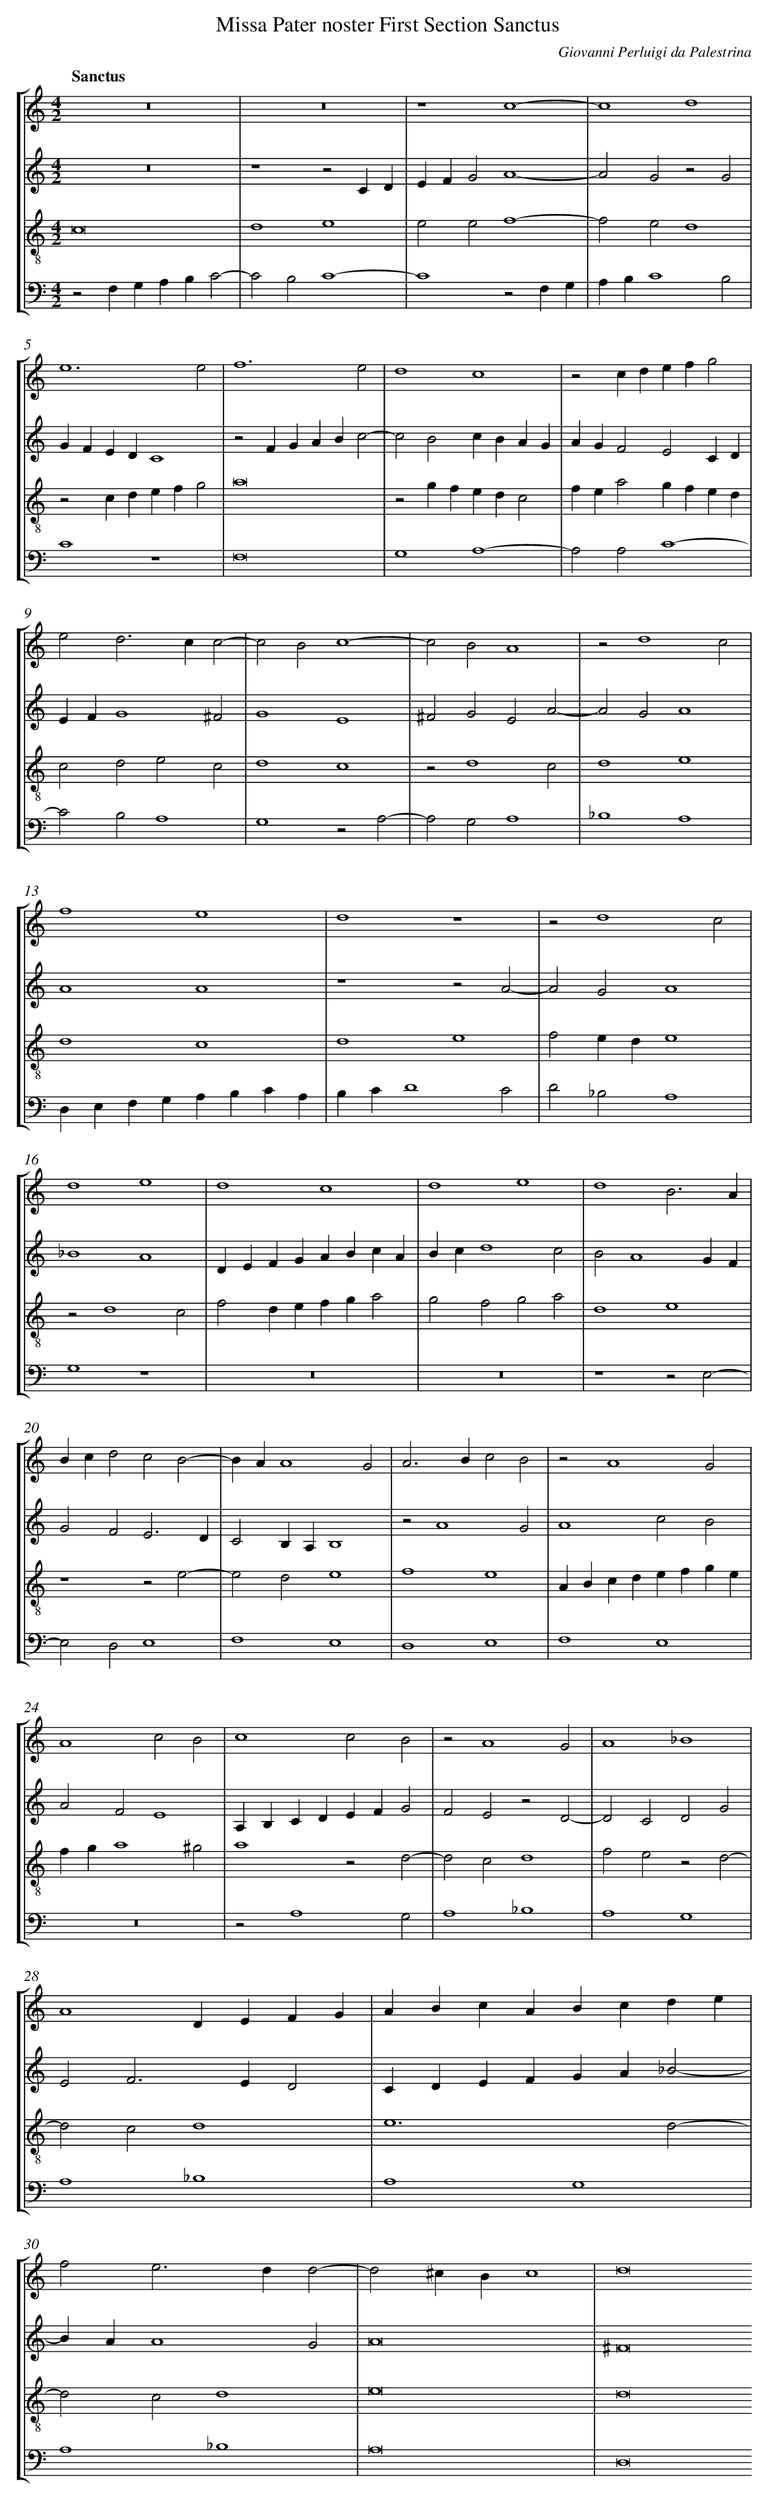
X:1
T: Missa Pater noster First Section Sanctus
C: Giovanni Perluigi da Palestrina
L: 1/4
M: 4/2
Q: "Sanctus"
%%staves [1 2 3 4]
V: 1 clef=treble
V: 2 clef=treble
V: 3 clef=treble-8
V: 4 clef=bass
K: C
[V:1] z8 |
[V:2] z8 |
[V:3] c8 |
[V:4] z2F,G,A,B,C2- |
[V:1] z8 |
[V:2] z4z2CD |
[V:3] d4e4 |
[V:4] C2B,2C4- |
[V:1] z4c4- |
[V:2] EFG2A4- |
[V:3] e2e2f4- |
[V:4] C4z2F,G, |
[V:1] c4d4 |
[V:2] A2G2z2G2 |
[V:3] f2e2d4 |
[V:4] A,B,C4B,2 |
[V:1] e6e2 |
[V:2] GFEDC4 |
[V:3] z2cdefg2 |
[V:4] C4z4 |
[V:1] f6e2 |
[V:2] z2FGABc2- |
[V:3] a8 |
[V:4] F,8 |
[V:1] d4c4 |
[V:2] c2B2cBAG |
[V:3] z2gfedc2 |
[V:4] G,4A,4- |
[V:1] z2cdefg2 |
[V:2] AGF2E2CD |
[V:3] fea2gfed |
[V:4] A,2A,2C4- |
[V:1] e2d2>c2c2- |
[V:2] EFG4^F2 |
[V:3] c2d2e2c2 |
[V:4] C2B,2A,4 |
[V:1] c2B2c4- |
[V:2] G4E4 |
[V:3] d4c4 |
[V:4] G,4z2A,2- |
[V:1] c2B2A4 |
[V:2] ^F2G2E2A2- |
[V:3] z2d4c2 |
[V:4] A,2G,2A,4 |
[V:1] z2d4c2 |
[V:2] A2G2A4 |
[V:3] d4e4 |
[V:4] _B,4A,4 |
[V:1] f4e4 |
[V:2] A4A4 |
[V:3] d4c4 |
[V:4] D,E,F,G,A,B,CA, |
[V:1] d4z4 |
[V:2] z4z2A2- |
[V:3] d4e4 |
[V:4] B,CD4C2 |
[V:1] z2d4c2 |
[V:2] A2G2A4 |
[V:3] f2ede4 |
[V:4] D2_B,2A,4 |
[V:1] d4e4 |
[V:2] _B4A4 |
[V:3] z2d4c2 |
[V:4] G,4z4 |
[V:1] d4c4 |
[V:2] DEFGABcA |
[V:3] f2defga2 |
[V:4] z8 |
[V:1] d4e4 |
[V:2] Bcd4c2 |
[V:3] g2f2g2a2 |
[V:4] z8 |
[V:1] d4B3A |
[V:2] B2A4GF |
[V:3] d4e4 |
[V:4] z4z2E,2- |
[V:1] Bcd2c2B2- |
[V:2] G2F2E3D |
[V:3] z4z2e2- |
[V:4] E,2D,2E,4 |
[V:1] BAA4G2 |
[V:2] C2B,A,B,4 |
[V:3] e2d2e4 |
[V:4] F,4E,4 |
[V:1] A2>B2c2B2 |
[V:2] z2A4G2 |
[V:3] f4e4 |
[V:4] D,4E,4 |
[V:1] z2A4G2 |
[V:2] A4c2B2 |
[V:3] ABcdefge |
[V:4] F,4E,4 |
[V:1] A4c2B2 |
[V:2] A2F2E4 |
[V:3] fga4^g2 |
[V:4] z8 |
[V:1] c4c2B2 |
[V:2] A,B,CDEFG2 |
[V:3] a4z2d2- |
[V:4] z2A,4G,2 |
[V:1] z2A4G2 |
[V:2] F2E2z2D2- |
[V:3] d2c2d4 |
[V:4] A,4_B,4 |
[V:1] A4_B4 |
[V:2] D2C2D2G2 |
[V:3] f2e2z2d2- |
[V:4] A,4G,4 |
[V:1] A4DEFG |
[V:2] E2F2>E2D2 |
[V:3] d2c2d4 |
[V:4] A,4_B,4 |
[V:1] ABcABcde |
[V:2] CDEFGA_B2- |
[V:3] e6d2- |
[V:4] A,4G,4 |
[V:1] f2e2>d2d2- |
[V:2] BAA4G2 |
[V:3] d2c2d4 |
[V:4] A,4_B,4 |
[V:1] d2^cBc4 |
[V:2] A8 |
[V:3] e8 |
[V:4] A,8 |
[V:1] d8
[V:2] ^F8
[V:3] d8
[V:4] D,8
